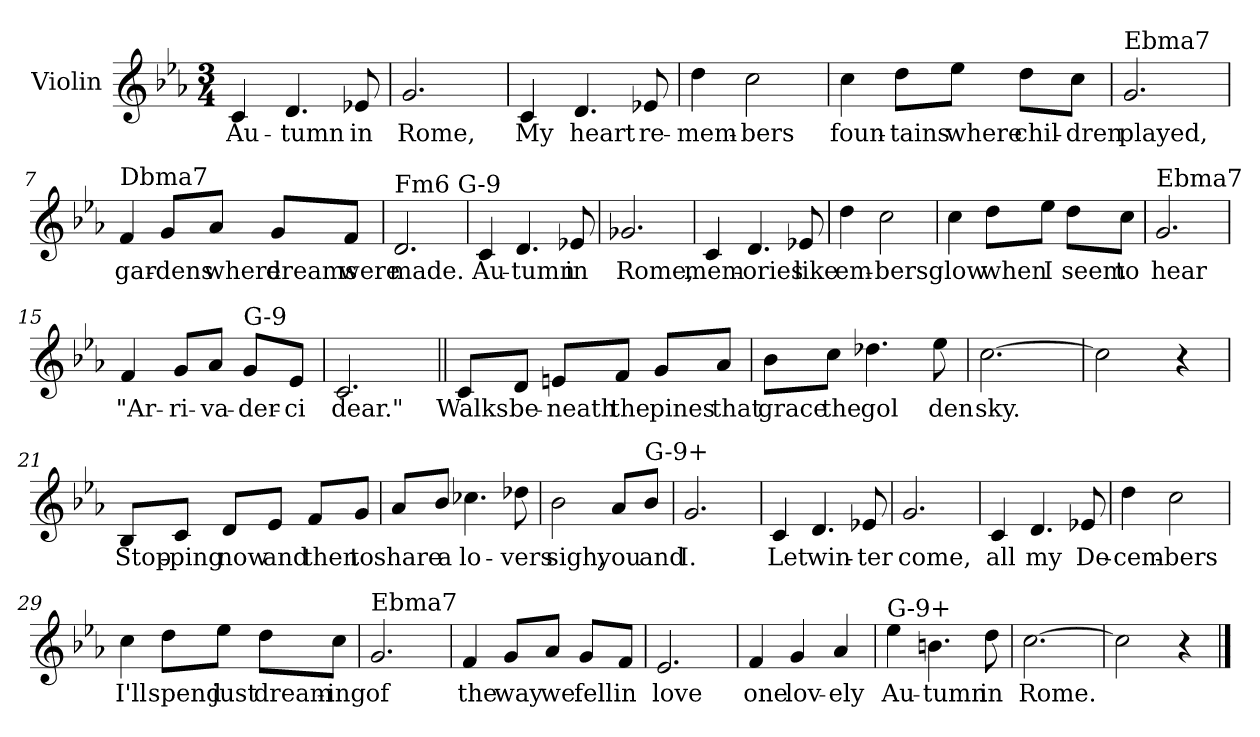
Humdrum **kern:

**kern	**text
*part1	*part1
*staff1	*staff1
*I"Violin	*
*I'Vln	*
*clefG2	*
*k[b-e-a-]	*
*E-:	*
*M3/4	*
=1	=1
4c/	Au-
4.d/	-tumn
8e-X/	in
=2	=2
2.g/	Rome,
=3	=3
4c/	My
4.d/	heart
8e-X/	re-
=4	=4
4dd\	-mem-
2cc\	-bers
!!LO:LB:g=z
=5	=5
4cc\	foun-
8dd\L	-tains
8ee-\J	where
8dd\L	chil-
8cc\J	-dren
=6	=6
!LO:TX:a:t=Ebma7	!
2.g/	played,
=7	=7
!LO:TX:a:t=Dbma7	!
4f/	gar-
8g/L	-dens
8a-/J	where
8g/L	dreams
8f/J	were
=8	=8
!LO:TX:a:t=Fm6 G-9	!
2.d/	made.
!!LO:LB:g=z
=9	=9
4c/	Au-
4.d/	-tumn
8e-X/	in
=10	=10
2.g-X/	Rome,
=11	=11
4c/	mem-
4.d/	-ories
8e-X/	like
=12	=12
4dd\	em-
2cc\	-bers
=13	=13
4cc\	glow
8dd\L	when
8ee-\J	I
8dd\L	seem
8cc\J	to
=14	=14
!LO:TX:a:t=Ebma7	!
2.g/	hear
=15	=15
4f/	"Ar-
8g/L	-ri-
8a-/J	-va-
!LO:TX:a:t=G-9	!
8g/L	-der-
8e-/J	-ci
=16	=16
2.c/	dear."
!!LO:LB:g=z
=17||	=17||
8c/L	Walks
8d/J	be-
8en/L	-neath
8f/J	the
8g/L	pines
8a-/J	that
=18	=18
8b-\L	grace
8cc\J	the
4.dd-X\	gol
8ee-\	den
!!LO:LB:g=z
=19	=19
[2.cc\	sky.
=20	=20
2cc\]	.
4r	.
=21	=21
8B-/L	Stop-
8c/J	-ping
8d/L	now
8e-/J	and
8f/L	then
8g/J	to
=22	=22
8a-/L	share
8b-/J	a
4.cc-X\	lo-
8dd-X\	-vers
!!LO:LB:g=z
=23	=23
2b-\	sigh,
8a-/L	you
!LO:TX:a:t=G-9+	!
8b-/J	and
=24	=24
2.g/	I.
=25	=25
4c/	Let
4.d/	win-
8e-X/	-ter
=26	=26
2.g/	come,
!!LO:LB:g=z
=27	=27
4c/	all
4.d/	my
8e-X/	De-
=28	=28
4dd\	-cem-
2cc\	-bers
=29	=29
4cc\	I'll
8dd\L	spend
8ee-\J	just
8dd\L	dream-
8cc\J	-ing
=30	=30
!LO:TX:a:t=Ebma7	!
2.g/	of
=31	=31
4f/	the
8g/L	way
8a-/J	we
8g/L	fell
8f/J	in
=32	=32
2.e-/	love
=33	=33
4f/	one
4g/	lov-
4a-/	-ely
!!LO:LB:g=z
=34	=34
!LO:TX:a:t=G-9+	!
4ee-\	Au-
4.bn\	-tumn
8dd\	in
=35	=35
[2.cc\	Rome.
=36	=36
2cc\]	.
4r	.
==	==
*-	*-
